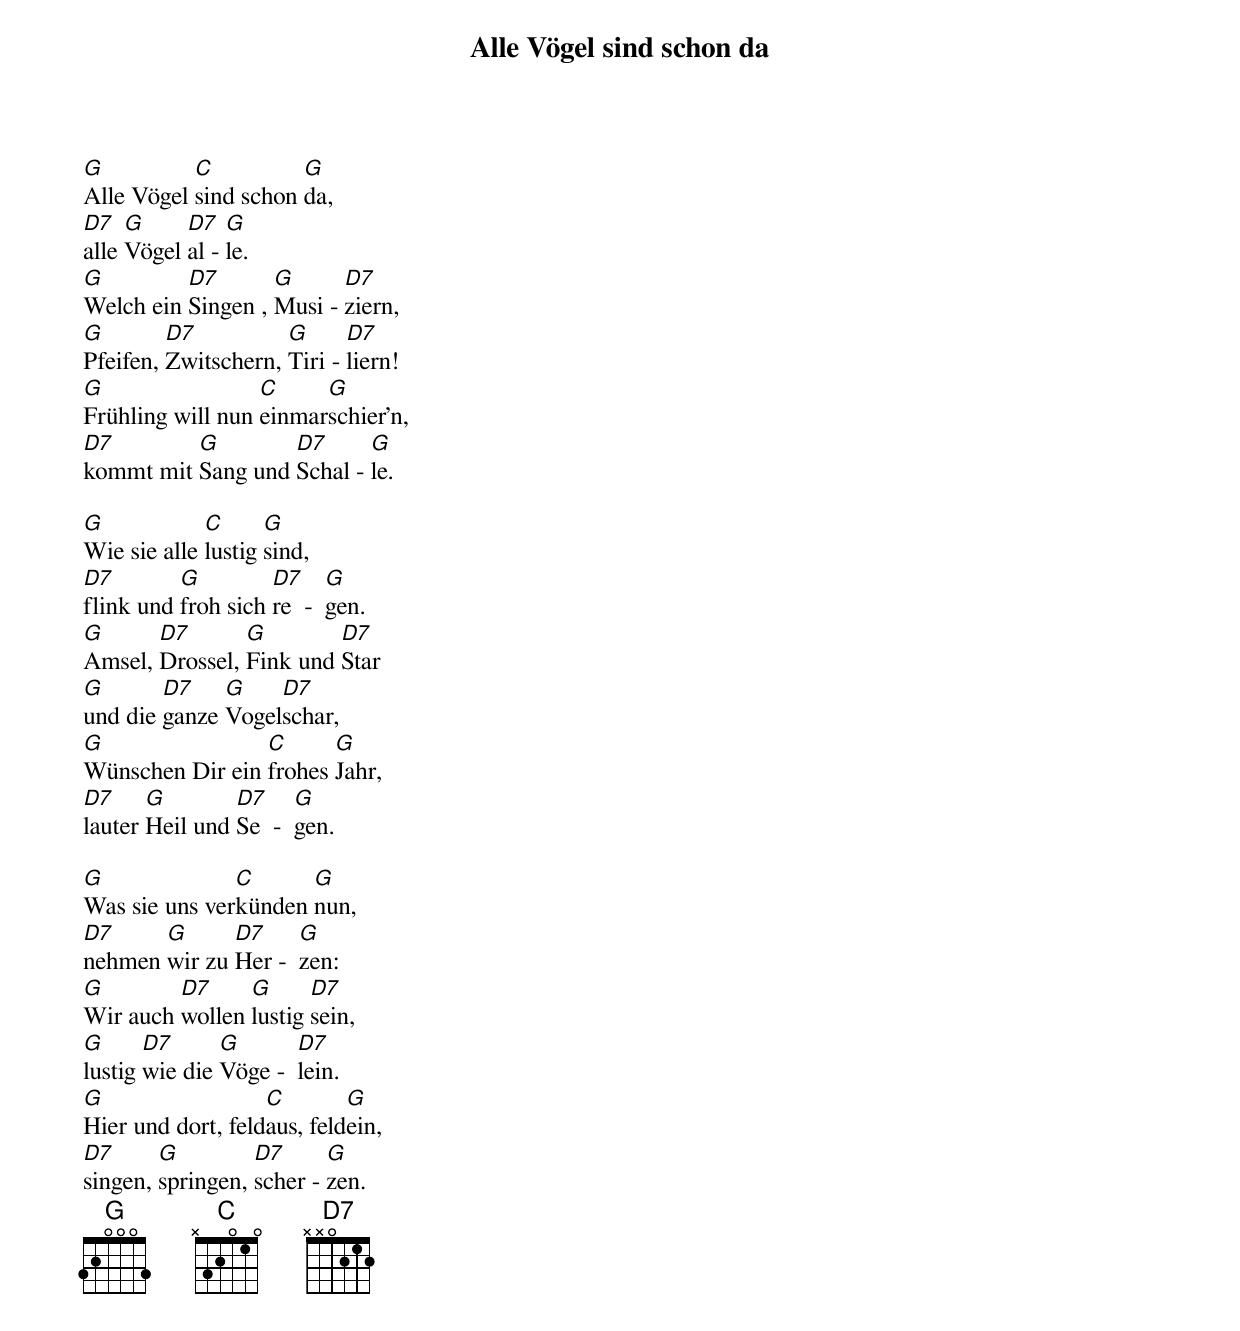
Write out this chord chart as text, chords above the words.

Alle Vögel sind schon da

G          C          G
Alle Vögel sind schon da,
D7   G     D7   G
alle Vögel al - le.
G         D7       G      D7
Welch ein Singen , Musi - ziern,
G        D7          G      D7
Pfeifen, Zwitschern, Tiri - liern!
G                 C     G
Frühling will nun einmarschier'n,
D7        G        D7      G
kommt mit Sang und Schal - le.

G            C      G
Wie sie alle lustig sind,
D7        G         D7     G
flink und froh sich re  -  gen.
G      D7       G        D7
Amsel, Drossel, Fink und Star
G       D7    G    D7
und die ganze Vogelschar,
G                C      G
Wünschen Dir ein frohes Jahr,
D7     G        D7     G
lauter Heil und Se  -  gen.

G              C      G
Was sie uns verkünden nun,
D7     G      D7     G
nehmen wir zu Her -  zen:
G        D7     G      D7
Wir auch wollen lustig sein,
G      D7      G       D7
lustig wie die Vöge -  lein.
G                  C        G
Hier und dort, feldaus, feldein,
D7      G         D7      G
singen, springen, scher - zen.
